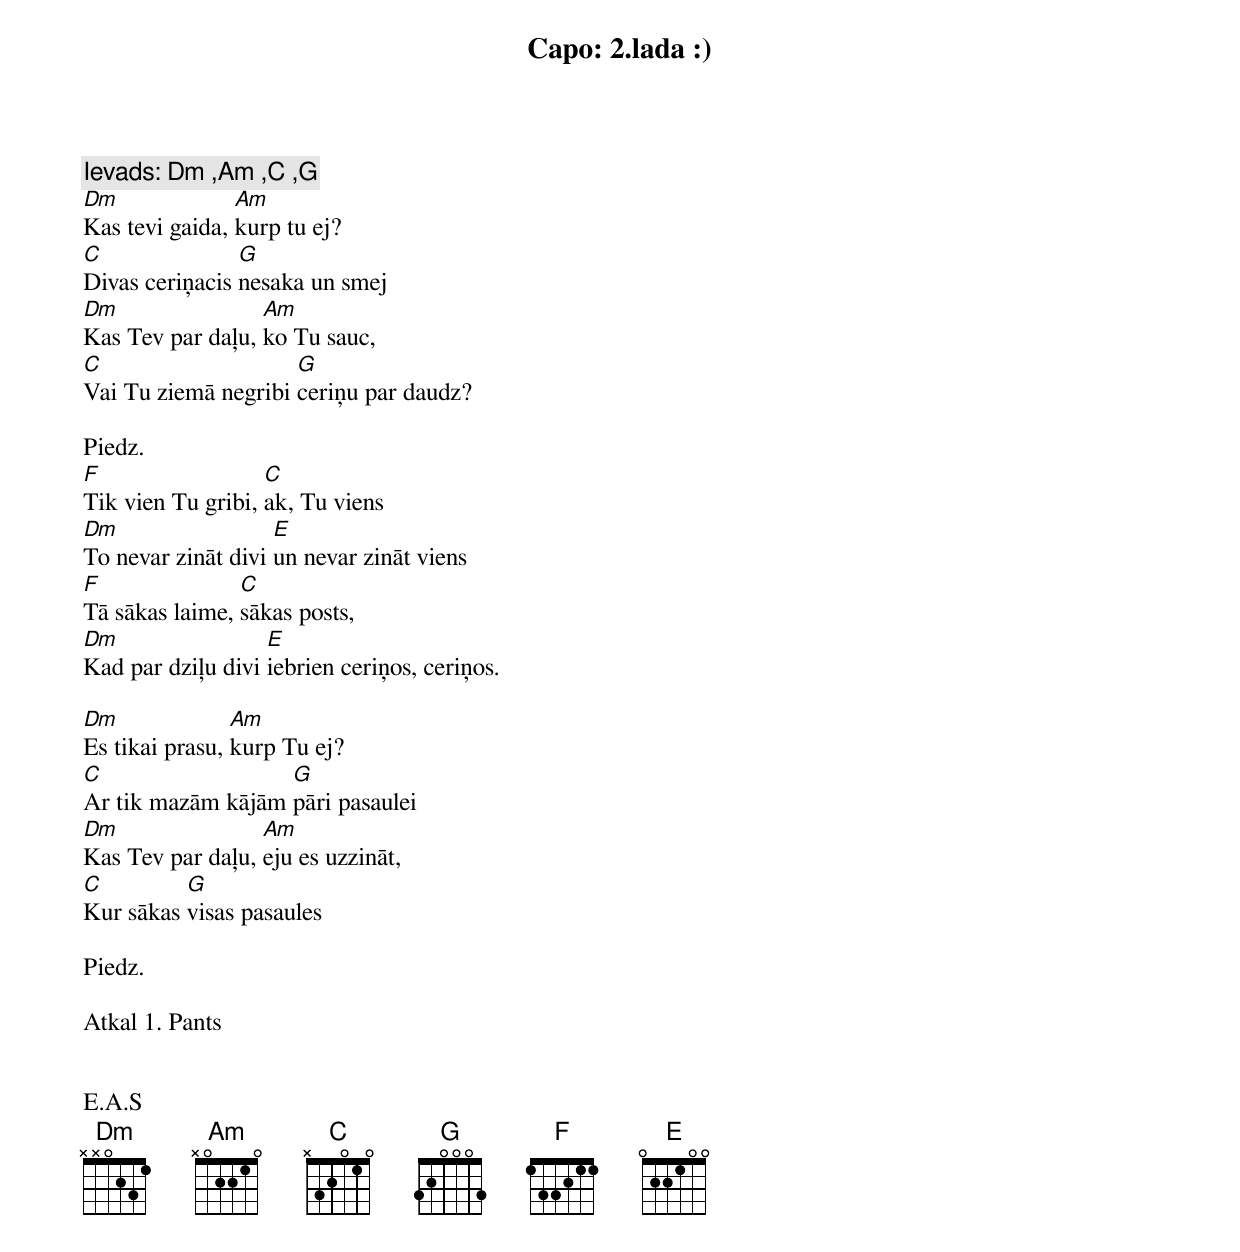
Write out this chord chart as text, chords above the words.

Capo: 2.lada :)

Ievads: Dm ,Am ,C ,G
Dm              Am
Kas tevi gaida, kurp tu ej?
C               G
Divas ceriņacis nesaka un smej
Dm                Am
Kas Tev par daļu, ko Tu sauc,
C                    G
Vai Tu ziemā negribi ceriņu par daudz?

Piedz.
F                  C
Tik vien Tu gribi, ak, Tu viens
Dm                  E
To nevar zināt divi un nevar zināt viens
F               C
Tā sākas laime, sākas posts,
Dm                 E
Kad par dziļu divi iebrien ceriņos, ceriņos.

Dm              Am
Es tikai prasu, kurp Tu ej?
C                  G
Ar tik mazām kājām pāri pasaulei
Dm                Am
Kas Tev par daļu, eju es uzzināt,
C         G
Kur sākas visas pasaules

Piedz.

Atkal 1. Pants


E.A.S
